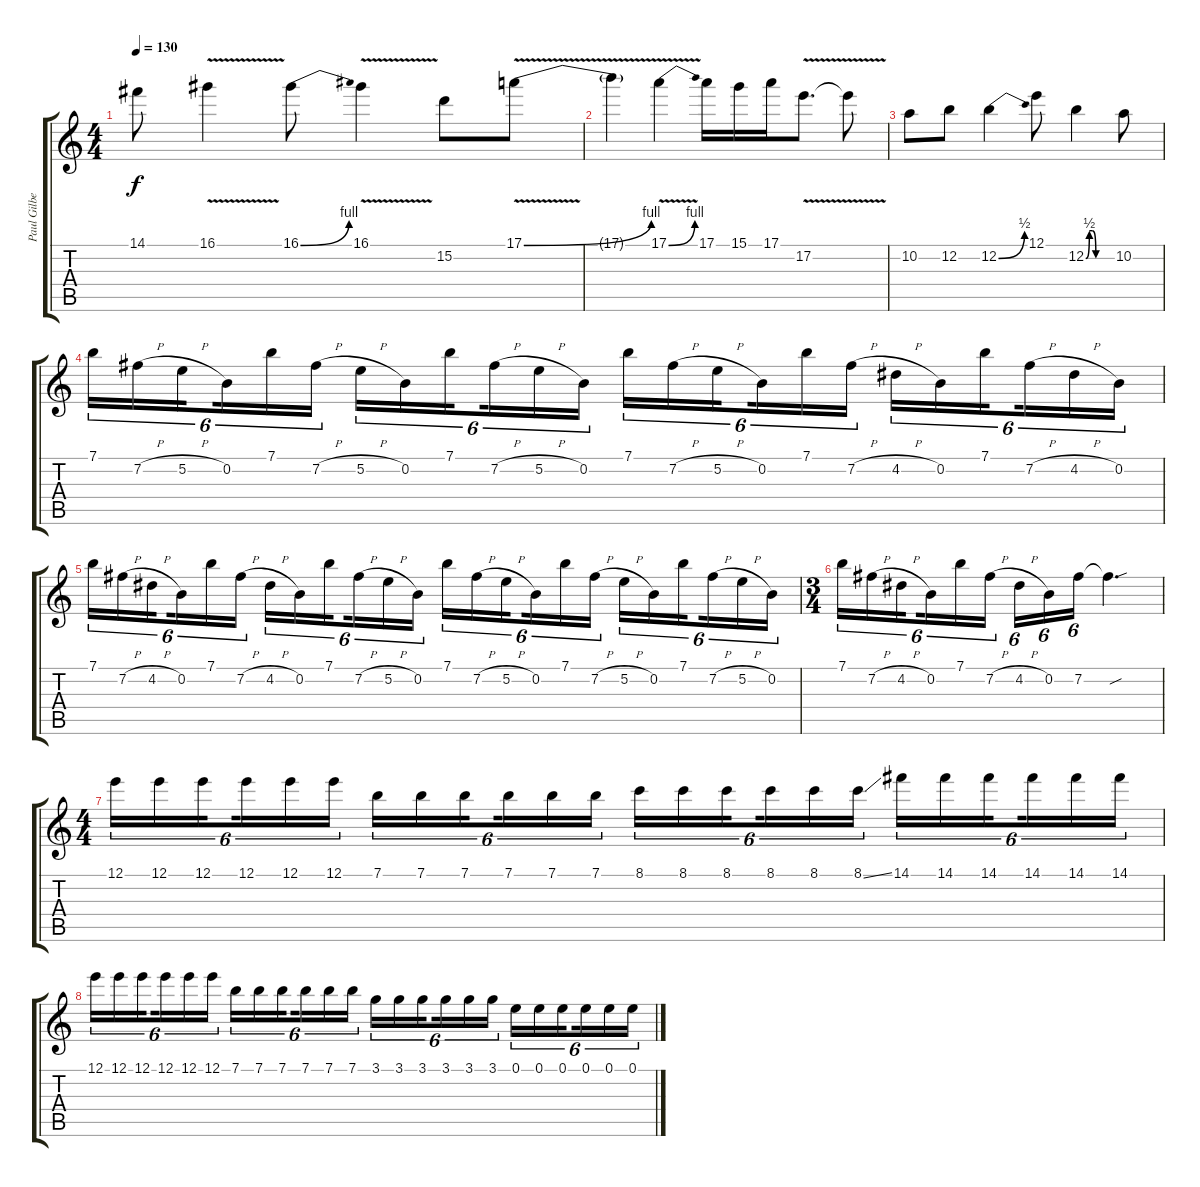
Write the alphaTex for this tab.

\track ("Paul Gilbert (Lead Guitar)" "Paul Gilbe") {instrument distortionguitar}
\staff {score tabs}
\tuning (E4 B3 G3 D3 A2 E2) {hide}
\ts (4 4)
\tempo 130
\clef g2
\ks c
14.1.8{dy f} 16.1{v}.4 16.1{be (bend 0 0 60 4)}.8 16.1{v}.4 15.2.8 17.1{be (bend 0 0 60 4) v}.8 |
17.1{t}.4 17.1{be (bend 0 0 60 4) v}.4 17.1.16 15.1.16 17.1.16 17.2{v}.8{d} 17.2{t}.8 |
10.2.8 12.2.8 12.2{be (bend 0 0 60 2)}.4 12.1.8 12.2{be (custom 0 0 8 2 15 2 23 0 60 0)}.4 10.2.8 |
7.1.16{tu (6 4) instrument distortionguitar} 7.2{h}.16{tu (6 4)} 5.2{h}.16{tu (6 4) beam splitsecondary} 0.2.16{tu (6 4)} 7.1.16{tu (6 4)} 7.2{h}.16{tu (6 4)} 5.2{h}.16{tu (6 4)} 0.2.16{tu (6 4)} 7.1.16{tu (6 4) beam splitsecondary} 7.2{h}.16{tu (6 4)} 5.2{h}.16{tu (6 4)} 0.2.16{tu (6 4)} 7.1.16{tu (6 4)} 7.2{h}.16{tu (6 4)} 5.2{h}.16{tu (6 4) beam splitsecondary} 0.2.16{tu (6 4)} 7.1.16{tu (6 4)} 7.2{h}.16{tu (6 4)} 4.2{h}.16{tu (6 4)} 0.2.16{tu (6 4)} 7.1.16{tu (6 4) beam splitsecondary} 7.2{h}.16{tu (6 4)} 4.2{h}.16{tu (6 4)} 0.2.16{tu (6 4)} |
7.1.16{tu (6 4)} 7.2{h}.16{tu (6 4)} 4.2{h}.16{tu (6 4) beam splitsecondary} 0.2.16{tu (6 4)} 7.1.16{tu (6 4)} 7.2{h}.16{tu (6 4)} 4.2{h}.16{tu (6 4)} 0.2.16{tu (6 4)} 7.1.16{tu (6 4) beam splitsecondary} 7.2{h}.16{tu (6 4)} 5.2{h}.16{tu (6 4)} 0.2.16{tu (6 4)} 7.1.16{tu (6 4)} 7.2{h}.16{tu (6 4)} 5.2{h}.16{tu (6 4) beam splitsecondary} 0.2.16{tu (6 4)} 7.1.16{tu (6 4)} 7.2{h}.16{tu (6 4)} 5.2{h}.16{tu (6 4)} 0.2.16{tu (6 4)} 7.1.16{tu (6 4) beam splitsecondary} 7.2{h}.16{tu (6 4)} 5.2{h}.16{tu (6 4)} 0.2.16{tu (6 4)} |
\ts (3 4)
7.1.16{tu (6 4)} 7.2{h}.16{tu (6 4)} 4.2{h}.16{tu (6 4) beam splitsecondary} 0.2.16{tu (6 4)} 7.1.16{tu (6 4)} 7.2{h}.16{tu (6 4)} 4.2{h}.16{tu (6 4)} 0.2.16{tu (6 4)} 7.2.16{tu (6 4)} 7.2{sou t}.4{d} |
\ts (4 4)
12.1.16{tu (6 4)} 12.1.16{tu (6 4)} 12.1.16{tu (6 4) beam splitsecondary} 12.1.16{tu (6 4)} 12.1.16{tu (6 4)} 12.1.16{tu (6 4)} 7.1.16{tu (6 4)} 7.1.16{tu (6 4)} 7.1.16{tu (6 4) beam splitsecondary} 7.1.16{tu (6 4)} 7.1.16{tu (6 4)} 7.1.16{tu (6 4)} 8.1.16{tu (6 4)} 8.1.16{tu (6 4)} 8.1.16{tu (6 4) beam splitsecondary} 8.1.16{tu (6 4)} 8.1.16{tu (6 4)} 8.1{ss}.16{tu (6 4)} 14.1.16{tu (6 4)} 14.1.16{tu (6 4)} 14.1.16{tu (6 4) beam splitsecondary} 14.1.16{tu (6 4)} 14.1.16{tu (6 4)} 14.1.16{tu (6 4)} |
12.1.16{tu (6 4)} 12.1.16{tu (6 4)} 12.1.16{tu (6 4) beam splitsecondary} 12.1.16{tu (6 4)} 12.1.16{tu (6 4)} 12.1.16{tu (6 4)} 7.1.16{tu (6 4)} 7.1.16{tu (6 4)} 7.1.16{tu (6 4) beam splitsecondary} 7.1.16{tu (6 4)} 7.1.16{tu (6 4)} 7.1.16{tu (6 4)} 3.1.16{tu (6 4)} 3.1.16{tu (6 4)} 3.1.16{tu (6 4) beam splitsecondary} 3.1.16{tu (6 4)} 3.1.16{tu (6 4)} 3.1.16{tu (6 4)} 0.1.16{tu (6 4)} 0.1.16{tu (6 4)} 0.1.16{tu (6 4) beam splitsecondary} 0.1.16{tu (6 4)} 0.1.16{tu (6 4)} 0.1{ss}.16{tu (6 4)}
